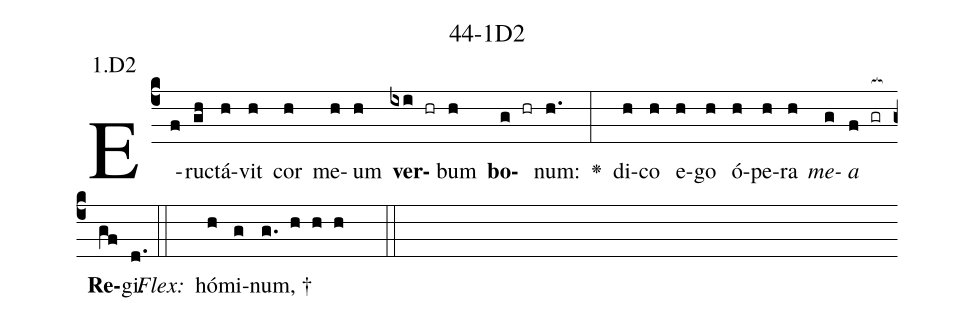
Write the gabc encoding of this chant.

name: 44-1D2;
annotation: 1.D2;
%%
(c4)E(f)ruc(gh)tá(h)vit(h) cor(h) me(h)um(h) <b>ver</b>(ixi hr)bum(h) <b>bo</b>(g hr)num:(h.) <v>\greheightstar</v>(:) di(h)co(h) e(h)go(h) ó(h)pe(h)ra(h) <i>me</i>(g)<i>a</i>(f gr[ocb:1{]) <b>Re</b>(gf[ocb:0}])gi.(d.) (::)
<i>Flex:</i>()  hó(h)mi(g)num, †(g. h h h  ::)

%E(h) u(h) o(g) u(f) a(gf) e.(d.) (::)
